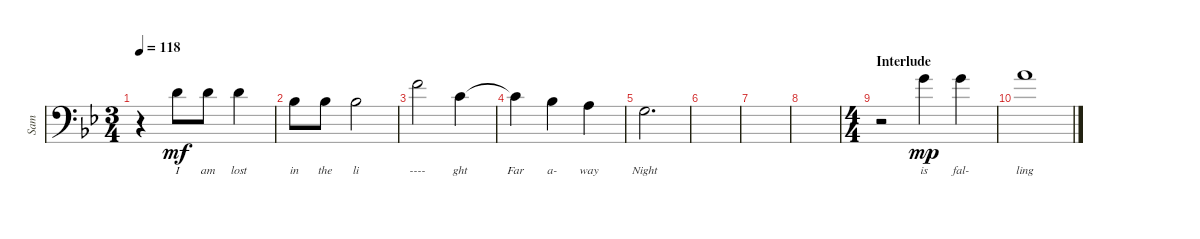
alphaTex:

\track ("Sam" "Sam") {instrument oboe}
\staff {score}
\tuning (E4 B3 G3 D3 A2 E2 B1) {hide}
\ts (3 4)
\tempo 118
\clef f4
\ks gminor
r.4{dy mf} 3.2.8{lyrics (0 "I") lyrics (1 "") lyrics (2 "") lyrics (3 "") lyrics (4 "")} 3.2.8{lyrics (0 "am") lyrics (1 "") lyrics (2 "") lyrics (3 "") lyrics (4 "")} 3.2.4{lyrics (0 "lost") lyrics (1 "") lyrics (2 "") lyrics (3 "") lyrics (4 "")} |
3.3.8{lyrics (0 "in") lyrics (1 "") lyrics (2 "") lyrics (3 "") lyrics (4 "")} 3.3.8{lyrics (0 "the") lyrics (1 "") lyrics (2 "") lyrics (3 "") lyrics (4 "")} 3.3.2{lyrics (0 "li") lyrics (1 "") lyrics (2 "") lyrics (3 "") lyrics (4 "")} |
1.1.2{lyrics (0 "----") lyrics (1 "") lyrics (2 "") lyrics (3 "") lyrics (4 "")} 1.2.4{lyrics (0 "ght") lyrics (1 "") lyrics (2 "") lyrics (3 "") lyrics (4 "")} |
1.2{t}.4{lyrics (0 "Far") lyrics (1 "") lyrics (2 "") lyrics (3 "") lyrics (4 "")} 3.3.4{lyrics (0 "a-") lyrics (1 "") lyrics (2 "") lyrics (3 "") lyrics (4 "")} 2.3.4{lyrics (0 "way") lyrics (1 "") lyrics (2 "") lyrics (3 "") lyrics (4 "")} |
0.3.2{d lyrics (0 "Night") lyrics (1 "") lyrics (2 "") lyrics (3 "") lyrics (4 "")} |
|
|
|
\ts (4 4)
\section ("" "Interlude")
r.2 3.1.4{lyrics (0 "is") lyrics (1 "") lyrics (2 "") lyrics (3 "") lyrics (4 "") dy mp} 3.1.4{lyrics (0 "fal-") lyrics (1 "") lyrics (2 "") lyrics (3 "") lyrics (4 "")} |
5.1.1{lyrics (0 "ling") lyrics (1 "") lyrics (2 "") lyrics (3 "") lyrics (4 "")}
